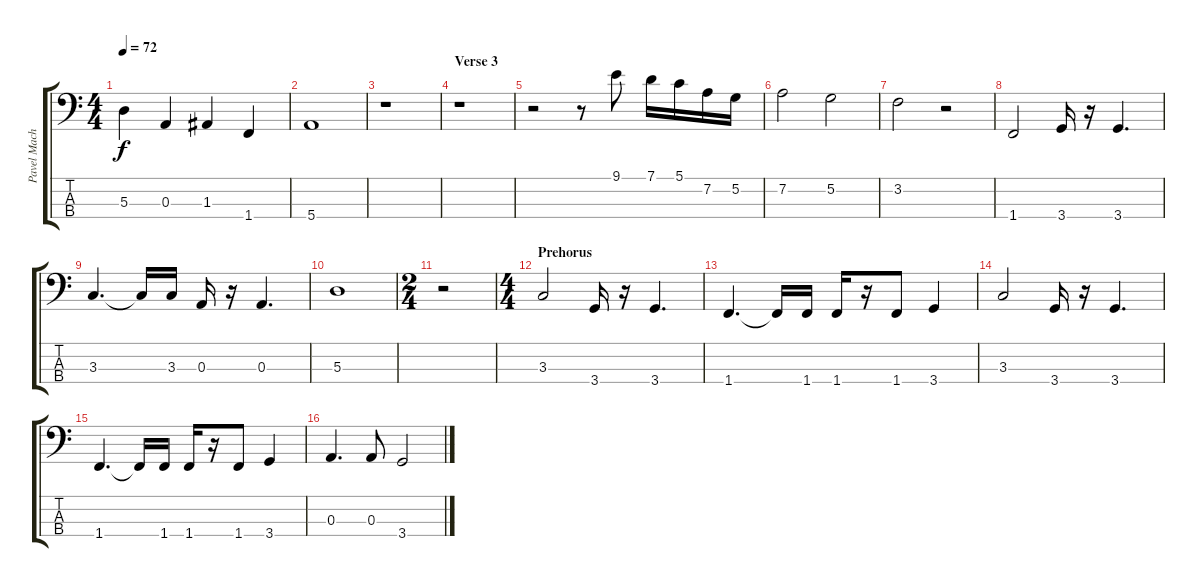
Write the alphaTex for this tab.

\track ("Pavel Machivoda" "Pavel Mach") {instrument electricbassfinger}
\staff {score tabs}
\tuning (G2 D2 A1 E1) {hide}
\ts (4 4)
\tempo 72
\clef f4
\ks c
5.3.4{dy f} 0.3.4 1.3.4 1.4.4 |
5.4.1 |
r.1 |
\section ("" "Verse 3")
r.1 |
r.2 r.8 9.1.8 7.1.16 5.1.16 7.2.16 5.2.16 |
7.2.2 5.2.2 |
3.2.2 r.2 |
1.4.2 3.4.16 r.16 3.4.4{d} |
3.3.4{d} 3.3{t}.16 3.3.16 0.3.16 r.16 0.3.4{d} |
5.3.1 |
\ts (2 4)
r.2 |
\ts (4 4)
\section ("" "Prehorus")
3.3.2 3.4.16 r.16 3.4.4{d} |
1.4.4{d} 1.4{t}.16 1.4.16 1.4.16 r.16 1.4.8 3.4.4 |
3.3.2 3.4.16 r.16 3.4.4{d} |
1.4.4{d} 1.4{t}.16 1.4.16 1.4.16 r.16 1.4.8 3.4.4 |
0.3.4{d} 0.3.8 3.4.2
